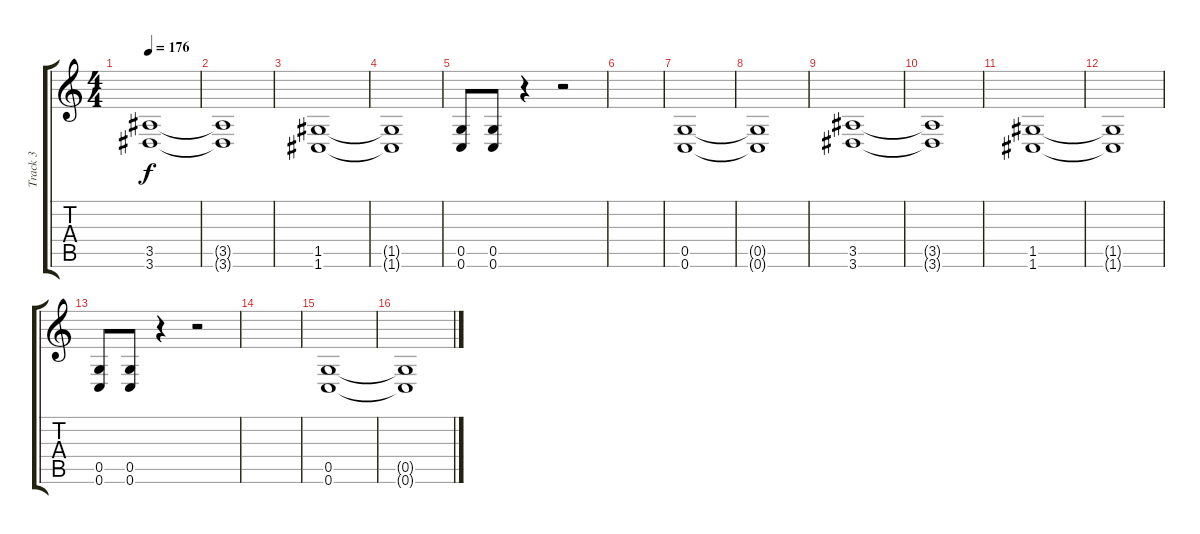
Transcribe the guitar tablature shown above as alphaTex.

\track ("Track 3" "Track 3") {instrument overdrivenguitar}
\staff {score tabs}
\tuning (D4 A3 F3 C3 G2 C2) {hide}
\ts (4 4)
\tempo 176
\clef g2
\ks c
(3.5 3.6).1{dy f} |
(3.5{t} 3.6{t}).1 |
(1.5 1.6).1 |
(1.5{t} 1.6{t}).1 |
(0.5 0.6).8 (0.5 0.6).8 r.4 r.2 |
|
(0.5 0.6).1 |
(0.5{t} 0.6{t}).1 |
(3.5 3.6).1 |
(3.5{t} 3.6{t}).1 |
(1.5 1.6).1 |
(1.5{t} 1.6{t}).1 |
(0.5 0.6).8 (0.5 0.6).8 r.4 r.2 |
|
(0.5 0.6).1 |
(0.5{t} 0.6{t}).1
